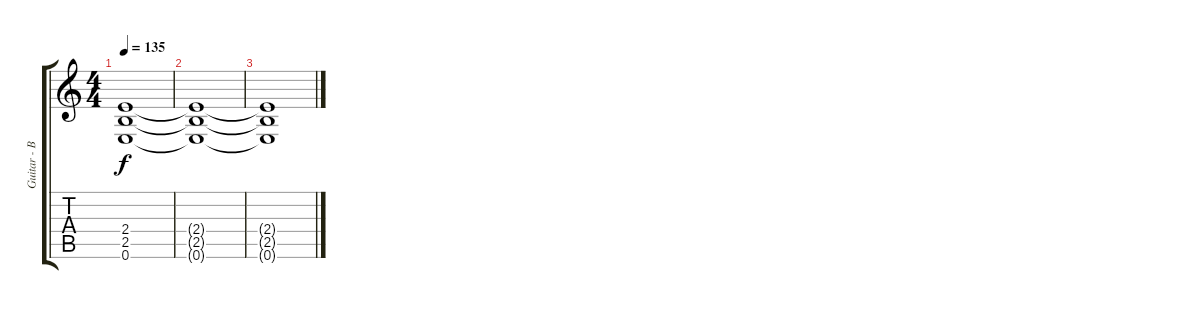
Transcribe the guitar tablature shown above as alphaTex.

\track ("Guitar - Brett Gurewitz/Greg Hetson" "Guitar - B") {instrument distortionguitar}
\staff {score tabs}
\tuning (E4 B3 G3 D3 A2 E2) {hide}
\ts (4 4)
\tempo 135
\clef g2
\ks c
(2.4{t} 2.5{t} 0.6{t}).1{dy f volume 0} |
(2.4{t} 2.5{t} 0.6{t}).1 |
(2.4{t} 2.5{t} 0.6{t}).1
